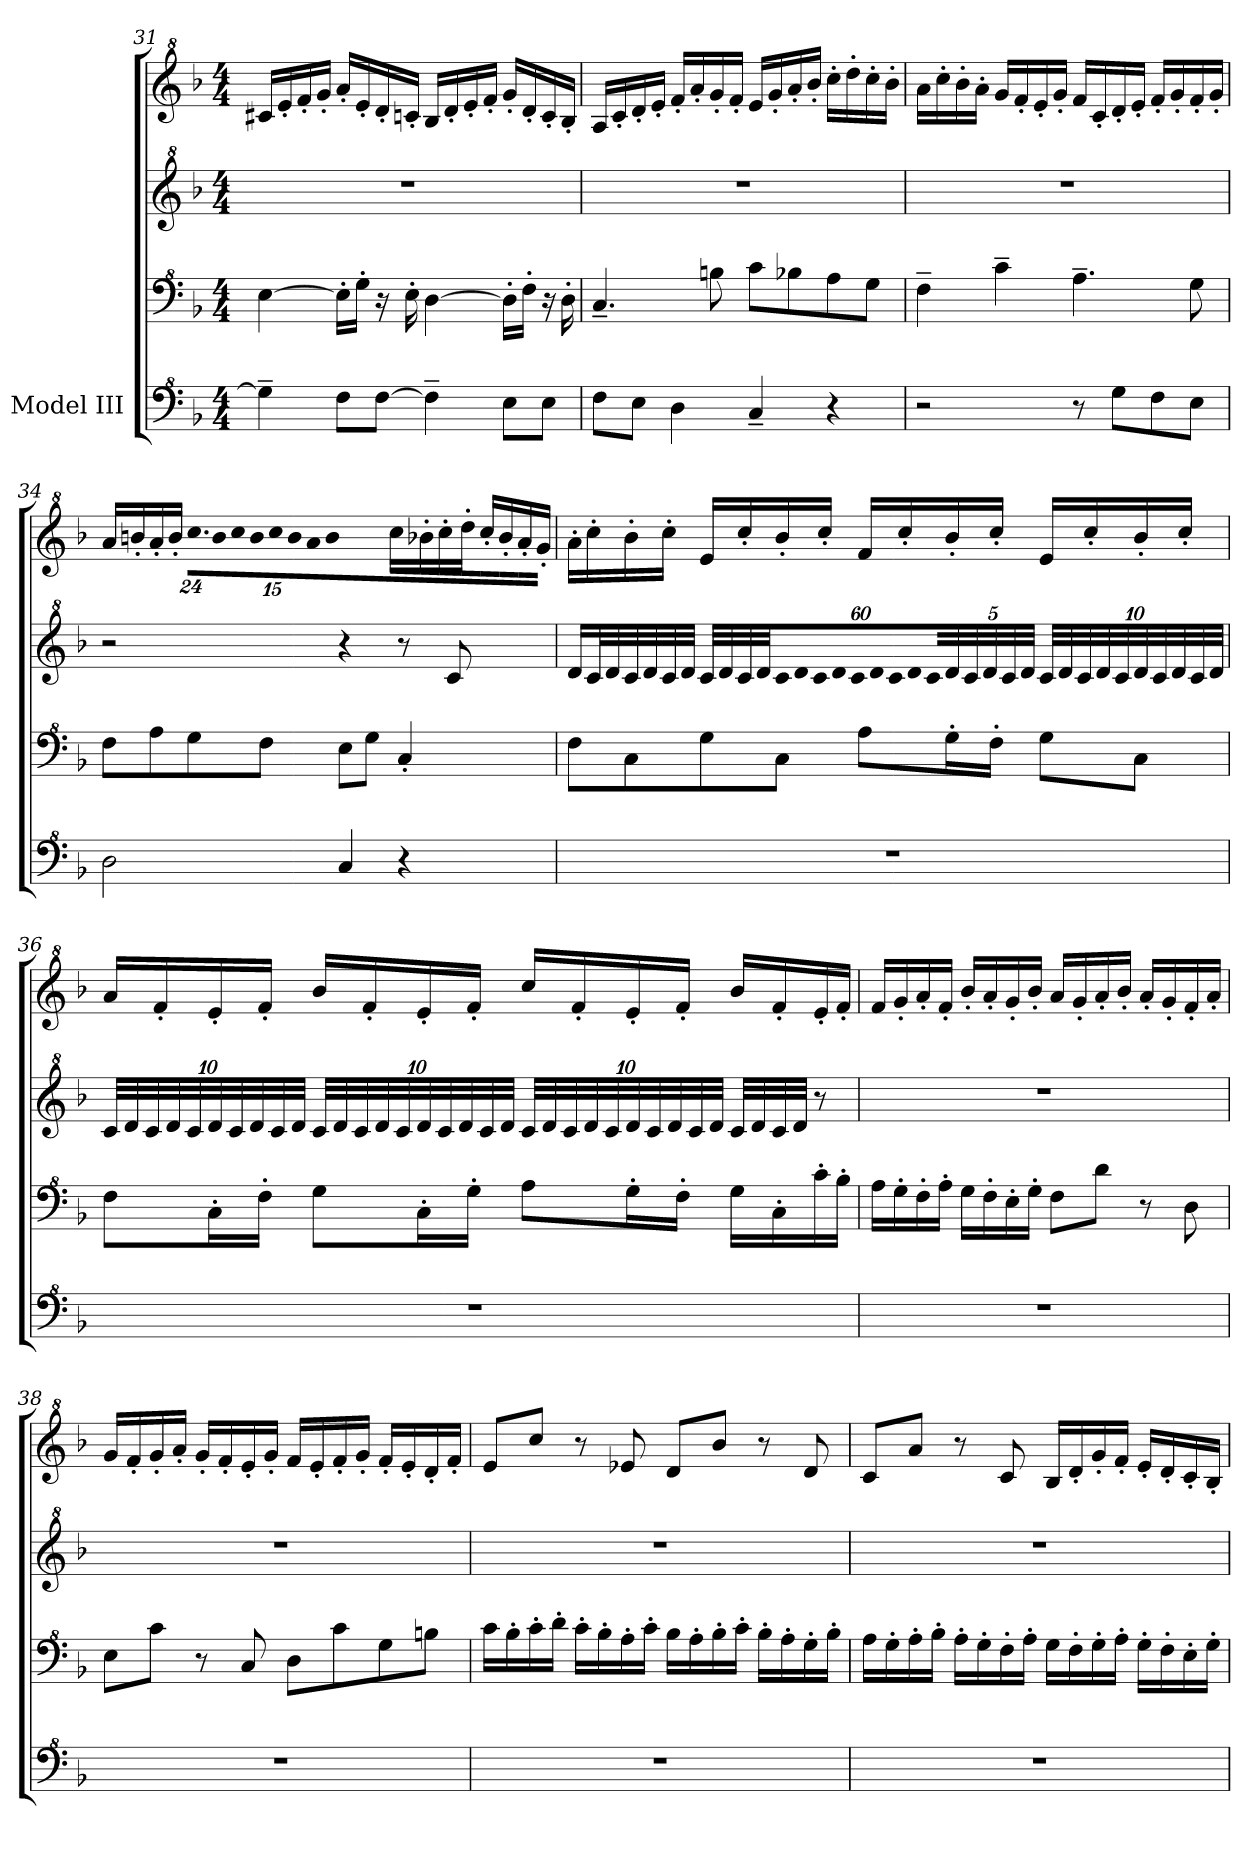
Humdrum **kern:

**kern	**kern	**kern	**kern
*part1	*part1	*part1	*part1
*staff4	*staff3	*staff2	*staff1
*I"Model III	*	*	*
*clefF^4	*clefF^4	*clefG^2	*clefG^2
*k[b-]	*k[b-]	*k[b-]	*k[b-]
*M4/4	*M4/4	*M4/4	*M4/4
=31	=31	=31	=31
4g~\]	[4e\	1r	16cc#X/LL
.	.	.	16ee'/
.	.	.	16ff'/
.	.	.	16gg'/JJ
8f\L	16e'\LL]	.	16aa'/LL
.	16g'\JJ	.	16ee'/
[8f\J	16r	.	16dd'/
.	16e'\	.	16ccn'/JJ
4f~\]	[4d\	.	16b-/LL
.	.	.	16dd'/
.	.	.	16ee'/
.	.	.	16ff'/JJ
8e\L	16d'\LL]	.	16gg'/LL
.	16f'\JJ	.	16dd'/
8e\J	16r	.	16cc'/
.	16d'\	.	16b-'/JJ
!!LO:PB:g=z
=32	=32	=32	=32
8f\L	4.c~/	1r	16a/LL
.	.	.	16cc'/
8e\J	.	.	16dd'/
.	.	.	16ee'/JJ
4d\	.	.	16ff'/LL
.	.	.	16aa'/
.	8bn\	.	16gg'/
.	.	.	16ff'/JJ
4c~/	8cc\L	.	16ee/LL
.	.	.	16gg'/
.	8b-X\	.	16aa'/
.	.	.	16bb-'/JJ
4r	8a\	.	16ccc'\LL
.	.	.	16ddd'\
.	8g\J	.	16ccc'\
.	.	.	16bb-'\JJ
=33	=33	=33	=33
2r	4f~\	1r	16aa\LL
.	.	.	16ccc'\
.	.	.	16bb-'\
.	.	.	16aa'\JJ
.	4cc~\	.	16gg/LL
.	.	.	16ff'/
.	.	.	16ee'/
.	.	.	16gg'/JJ
8r	4.a~\	.	16ff/LL
.	.	.	16cc'/
8g\L	.	.	16dd'/
.	.	.	16ee'/JJ
8f\	.	.	16ff'/LL
.	.	.	16gg'/
8e\J	8g\	.	16ff'/
.	.	.	16gg'/JJ
!!LO:LB:g=z
=34	=34	=34	=34
2d\	8f\L	2r	16aa/LL
.	.	.	16bbn'/
.	8a\	.	16aa'/
.	.	.	16bb'/JJ
*	*	*	*Xbrackettup
!	!	!	!LO:N:vis=32.
.	8g\	.	384%17ccc\LLL
!	!	!	!LO:N:vis=32
.	.	.	240%7bb\
!	!	!	!LO:N:vis=32
.	.	.	240%7ccc\
!	!	!	!LO:N:vis=32
.	.	.	240%7bb\
.	8f\J	.	.
!	!	!	!LO:N:vis=32
.	.	.	240%7ccc\
!	!	!	!LO:N:vis=32
.	.	.	240%7bb\
!	!	!	!LO:N:vis=32
.	.	.	240%7aa\
!	!	!	!LO:N:vis=32
.	.	.	240%7bb\JJJ
.	.	.	640ryy
4c/	8e\L	4r	16ccc\LL
.	.	.	16bb-X'\
.	8g\J	.	16ccc'\
.	.	.	16ddd'\JJ
4r	4c'/	8r	16ccc'/LL
.	.	.	16bb-'/
.	.	8cc/	16aa'/
.	.	.	16gg'/JJ
!!LO:LB:g=z
=35	=35	=35	=35
1r	8f\L	16dd/LL	16aa'\LL
.	.	32cc/L	16ccc'\
.	.	32dd/	.
.	8c\	32cc/	16bb-'\
.	.	32dd/	.
.	.	32cc/	16ccc'\JJ
.	.	32dd/JJJ	.
.	8g\	32cc/LLL	16ee/LL
.	.	32dd/	.
.	.	32cc/	16ccc'/
.	.	32dd/	.
*	*	*Xbrackettup	*
!	!	!LO:N:vis=32	!
.	8c\J	1920%53cc/	16bb-'/
!	!	!LO:N:vis=32	!
.	.	1920%53dd/	.
!	!	!LO:N:vis=32	!
.	.	1920%53cc/	.
.	.	.	16ccc'/JJ
!	!	!LO:N:vis=32	!
.	.	1920%53dd/	.
!	!	!LO:N:vis=32	!
.	.	1920%53cc/	.
.	8a\L	.	16ff/LL
!	!	!LO:N:vis=32	!
.	.	1920%53dd/	.
!	!	!LO:N:vis=32	!
.	.	1920%53cc/	.
.	.	.	16ccc'/
!	!	!LO:N:vis=32	!
.	.	1920%53dd/	.
!	!	!LO:N:vis=32	!
.	.	1920%53cc/	.
.	.	640ryy	.
.	16g'\L	40dd/	16bb-'/
.	.	40cc/	.
.	.	40dd/	.
.	16f'\JJ	.	16ccc'/JJ
.	.	40cc/	.
.	.	40dd/JJJ	.
.	8g\L	40cc/LLL	16ee/LL
.	.	40dd/	.
.	.	40cc/	.
.	.	.	16ccc'/
.	.	40dd/	.
.	.	40cc/	.
.	8c\J	40dd/	16bb-'/
.	.	40cc/	.
.	.	40dd/	.
.	.	.	16ccc'/JJ
.	.	40cc/	.
.	.	40dd/JJJ	.
!!LO:PB:g=z
=36	=36	=36	=36
1r	8f\L	40cc/LLL	16aa/LL
.	.	40dd/	.
.	.	40cc/	.
.	.	.	16ff'/
.	.	40dd/	.
.	.	40cc/	.
.	16c'\L	40dd/	16ee'/
.	.	40cc/	.
.	.	40dd/	.
.	16f'\JJ	.	16ff'/JJ
.	.	40cc/	.
.	.	40dd/JJJ	.
.	8g\L	40cc/LLL	16bb-/LL
.	.	40dd/	.
.	.	40cc/	.
.	.	.	16ff'/
.	.	40dd/	.
.	.	40cc/	.
.	16c'\L	40dd/	16ee'/
.	.	40cc/	.
.	.	40dd/	.
.	16g'\JJ	.	16ff'/JJ
.	.	40cc/	.
.	.	40dd/JJJ	.
.	8a\L	40cc/LLL	16ccc/LL
.	.	40dd/	.
.	.	40cc/	.
.	.	.	16ff'/
.	.	40dd/	.
.	.	40cc/	.
.	16g'\L	40dd/	16ee'/
.	.	40cc/	.
.	.	40dd/	.
.	16f'\JJ	.	16ff'/JJ
.	.	40cc/	.
.	.	40dd/JJJ	.
.	16g\LL	32cc/LLL	16bb-/LL
.	.	32dd/	.
.	16c'\	32cc/	16ff'/
.	.	32dd/JJJ	.
.	16cc'\	8r	16ee'/
.	16b-'\JJ	.	16ff'/JJ
=37	=37	=37	=37
1r	16a\LL	1r	16ff/LL
.	16g'\	.	16gg'/
.	16f'\	.	16aa'/
.	16a'\JJ	.	16ff'/JJ
.	16g\LL	.	16bb-'/LL
.	16f'\	.	16aa'/
.	16e'\	.	16gg'/
.	16g'\JJ	.	16bb-'/JJ
.	8f\L	.	16aa/LL
.	.	.	16gg'/
.	8dd\J	.	16aa'/
.	.	.	16bb-'/JJ
.	8r	.	16aa'/LL
.	.	.	16gg'/
.	8d\	.	16ff'/
.	.	.	16aa'/JJ
!!LO:LB:g=z
=38	=38	=38	=38
1r	8e\L	1r	16gg/LL
.	.	.	16ff'/
.	8cc\J	.	16gg'/
.	.	.	16aa'/JJ
.	8r	.	16gg'/LL
.	.	.	16ff'/
.	8c/	.	16ee'/
.	.	.	16gg'/JJ
.	8d\L	.	16ff/LL
.	.	.	16ee'/
.	8cc\	.	16ff'/
.	.	.	16gg'/JJ
.	8g\	.	16ff'/LL
.	.	.	16ee'/
.	8bn\J	.	16dd'/
.	.	.	16ff'/JJ
=39	=39	=39	=39
1r	16cc\LL	1r	8ee/L
.	16b-'\	.	.
.	16cc'\	.	8ccc/J
.	16dd'\JJ	.	.
.	16cc'\LL	.	8r
.	16b-'\	.	.
.	16a'\	.	8ee-X/
.	16cc'\JJ	.	.
.	16b-\LL	.	8dd/L
.	16a'\	.	.
.	16b-'\	.	8bb-/J
.	16cc'\JJ	.	.
.	16b-'\LL	.	8r
.	16a'\	.	.
.	16g'\	.	8dd/
.	16b-'\JJ	.	.
=40	=40	=40	=40
1r	16a\LL	1r	8cc/L
.	16g'\	.	.
.	16a'\	.	8aa/J
.	16b-'\JJ	.	.
.	16a'\LL	.	8r
.	16g'\	.	.
.	16f'\	.	8cc/
.	16a'\JJ	.	.
.	16g\LL	.	16b-/LL
.	16f'\	.	16dd'/
.	16g'\	.	16gg'/
.	16a'\JJ	.	16ff'/JJ
.	16g'\LL	.	16ee'/LL
.	16f'\	.	16dd'/
.	16e'\	.	16cc'/
.	16g'\JJ	.	16b-'/JJ
=	=	=	=
*-	*-	*-	*-
